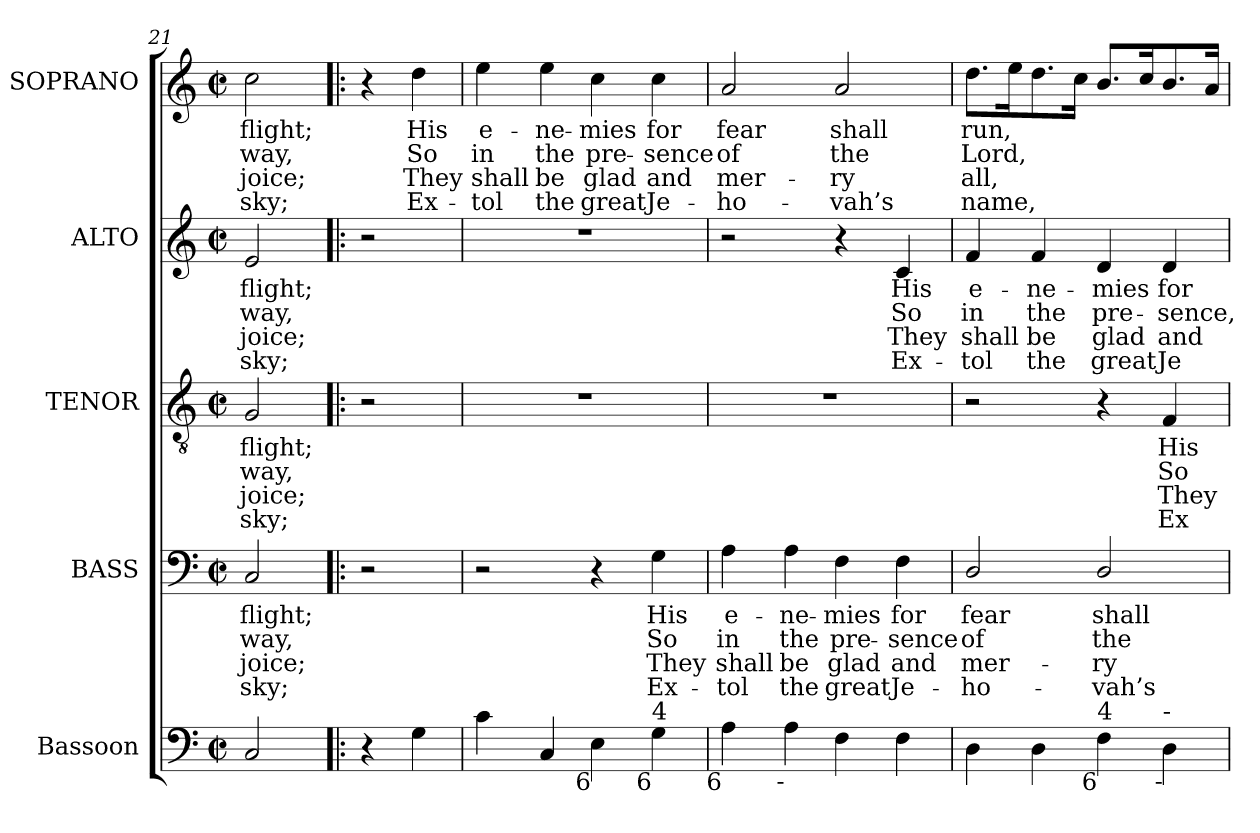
**kern	**kern	**text	**text	**text	**text	**kern	**text	**text	**text	**text	**kern	**text	**text	**text	**text	**kern	**text	**text	**text	**text
*part5	*part4	*part4	*part4	*part4	*part4	*part3	*part3	*part3	*part3	*part3	*part2	*part2	*part2	*part2	*part2	*part1	*part1	*part1	*part1	*part1
*staff5	*staff4	*staff4	*staff4	*staff4	*staff4	*staff3	*staff3	*staff3	*staff3	*staff3	*staff2	*staff2	*staff2	*staff2	*staff2	*staff1	*staff1	*staff1	*staff1	*staff1
*I"Bassoon	*I"BASS	*	*	*	*	*I"TENOR	*	*	*	*	*I"ALTO	*	*	*	*	*I"SOPRANO	*	*	*	*
*I'Bsn.	*I'B.	*	*	*	*	*I'T.	*	*	*	*	*I'A.	*	*	*	*	*I'S.	*	*	*	*
*clefF4	*clefF4	*	*	*	*	*clefGv2	*	*	*	*	*clefG2	*	*	*	*	*clefG2	*	*	*	*
*	*	*	*	*	*	*ITrd7c12	*	*	*	*	*	*	*	*	*	*	*	*	*	*
*k[]	*k[]	*	*	*	*	*k[]	*	*	*	*	*k[]	*	*	*	*	*k[]	*	*	*	*
*C:	*C:	*	*	*	*	*C:	*	*	*	*	*C:	*	*	*	*	*C:	*	*	*	*
*M2/2	*M2/2	*	*	*	*	*M2/2	*	*	*	*	*M2/2	*	*	*	*	*M2/2	*	*	*	*
*met(c|)	*met(c|)	*	*	*	*	*met(c|)	*	*	*	*	*met(c|)	*	*	*	*	*met(c|)	*	*	*	*
=21	=21	=21	=21	=21	=21	=21	=21	=21	=21	=21	=21	=21	=21	=21	=21	=21	=21	=21	=21	=21
!	!	!LO:LY:b:color=#000000	!LO:LY:b:color=#000000	!LO:LY:b:color=#000000	!LO:LY:b:color=#000000	!	!	!	!	!	!	!	!	!	!	!	!	!	!	!
!	!	!	!	!	!	!	!LO:LY:b:color=#000000	!LO:LY:b:color=#000000	!LO:LY:b:color=#000000	!LO:LY:b:color=#000000	!	!	!	!	!	!	!	!	!	!
!	!	!	!	!	!	!	!	!	!	!	!	!LO:LY:b:color=#000000	!LO:LY:b:color=#000000	!LO:LY:b:color=#000000	!LO:LY:b:color=#000000	!	!	!	!	!
!	!	!	!	!	!	!	!	!	!	!	!	!	!	!	!	!	!LO:LY:b:color=#000000	!LO:LY:b:color=#000000	!LO:LY:b:color=#000000	!LO:LY:b:color=#000000
2Ci/	2Ci/	flight;	-way,	joice;	sky;	2GGi/	flight;	-way,	joice;	sky;	2ei/	flight;	-way,	joice;	sky;	2cci\	flight;	-way,	joice;	sky;
=22!|:	=22!|:	=22!|:	=22!|:	=22!|:	=22!|:	=22!|:	=22!|:	=22!|:	=22!|:	=22!|:	=22!|:	=22!|:	=22!|:	=22!|:	=22!|:	=22!|:	=22!|:	=22!|:	=22!|:	=22!|:
4r	2r	.	.	.	.	2r	.	.	.	.	2r	.	.	.	.	4r	.	.	.	.
!	!	!	!	!	!	!	!	!	!	!	!	!	!	!	!	!	!LO:LY:b:color=#000000	!LO:LY:b:color=#000000	!LO:LY:b:color=#000000	!LO:LY:b:color=#000000
4Gi\	.	.	.	.	.	.	.	.	.	.	.	.	.	.	.	4ddi\	His	So	They	Ex-
=23	=23	=23	=23	=23	=23	=23	=23	=23	=23	=23	=23	=23	=23	=23	=23	=23	=23	=23	=23	=23
!	!	!	!	!	!	!	!	!	!	!	!	!	!	!	!	!	!LO:LY:b:color=#000000	!LO:LY:b:color=#000000	!LO:LY:b:color=#000000	!LO:LY:b:color=#000000
4ci\	2r	.	.	.	.	1r	.	.	.	.	1r	.	.	.	.	4eei\	e-	in	-shall	tol
!	!	!	!	!	!	!	!	!	!	!	!	!	!	!	!	!	!LO:LY:b:color=#000000	!LO:LY:b:color=#000000	!LO:LY:b:color=#000000	!LO:LY:b:color=#000000
4Ci/	.	.	.	.	.	.	.	.	.	.	.	.	.	.	.	4eei\	-ne-	the	be	the
!LO:TX:b:rj:t=6	!	!	!	!	!	!	!	!	!	!	!	!	!	!	!	!	!	!	!	!
!	!	!	!	!	!	!	!	!	!	!	!	!	!	!	!	!	!LO:LY:b:color=#000000	!LO:LY:b:color=#000000	!LO:LY:b:color=#000000	!LO:LY:b:color=#000000
4Ei\	4r	.	.	.	.	.	.	.	.	.	.	.	.	.	.	4cci\	-mies	pre-	glad	great
!	!	!LO:LY:b:color=#000000	!LO:LY:b:color=#000000	!LO:LY:b:color=#000000	!LO:LY:b:color=#000000	!	!	!	!	!	!	!	!	!	!	!	!	!	!	!
!LO:TX:b:rj:t=6	!	!	!	!	!	!	!	!	!	!	!	!	!	!	!	!	!	!	!	!
!LO:TX:t=4	!	!	!	!	!	!	!	!	!	!	!	!	!	!	!	!	!	!	!	!
!	!	!	!	!	!	!	!	!	!	!	!	!	!	!	!	!	!LO:LY:b:color=#000000	!LO:LY:b:color=#000000	!LO:LY:b:color=#000000	!LO:LY:b:color=#000000
4Gi\	4Gi\	His	So	They	Ex-	.	.	.	.	.	.	.	.	.	.	4cci\	for	-sence	and	Je-
=24	=24	=24	=24	=24	=24	=24	=24	=24	=24	=24	=24	=24	=24	=24	=24	=24	=24	=24	=24	=24
!	!	!LO:LY:b:color=#000000	!LO:LY:b:color=#000000	!LO:LY:b:color=#000000	!LO:LY:b:color=#000000	!	!	!	!	!	!	!	!	!	!	!	!	!	!	!
!LO:TX:b:rj:t=6	!	!	!	!	!	!	!	!	!	!	!	!	!	!	!	!	!	!	!	!
!	!	!	!	!	!	!	!	!	!	!	!	!	!	!	!	!	!LO:LY:b:color=#000000	!LO:LY:b:color=#000000	!LO:LY:b:color=#000000	!LO:LY:b:color=#000000
4Ai\	4Ai\	e-	in	-shall	tol	1r	.	.	.	.	2r	.	.	.	.	2ai/	fear	of	-mer-	-ho-
!LO:TX:b:rj:t=-	!	!	!	!	!	!	!	!	!	!	!	!	!	!	!	!	!	!	!	!
!	!	!LO:LY:b:color=#000000	!LO:LY:b:color=#000000	!LO:LY:b:color=#000000	!LO:LY:b:color=#000000	!	!	!	!	!	!	!	!	!	!	!	!	!	!	!
4Ai\	4Ai\	-ne-	the	be	the	.	.	.	.	.	.	.	.	.	.	.	.	.	.	.
!	!	!LO:LY:b:color=#000000	!LO:LY:b:color=#000000	!LO:LY:b:color=#000000	!LO:LY:b:color=#000000	!	!	!	!	!	!	!	!	!	!	!	!	!	!	!
!	!	!	!	!	!	!	!	!	!	!	!	!	!	!	!	!	!LO:LY:b:color=#000000	!LO:LY:b:color=#000000	!LO:LY:b:color=#000000	!LO:LY:b:color=#000000
4Fi\	4Fi\	-mies	pre-	glad	great	.	.	.	.	.	4r	.	.	.	.	2ai/	shall	the	-ry	vah’s
!	!	!LO:LY:b:color=#000000	!LO:LY:b:color=#000000	!LO:LY:b:color=#000000	!LO:LY:b:color=#000000	!	!	!	!	!	!	!	!	!	!	!	!	!	!	!
!	!	!	!	!	!	!	!	!	!	!	!	!LO:LY:b:color=#000000	!LO:LY:b:color=#000000	!LO:LY:b:color=#000000	!LO:LY:b:color=#000000	!	!	!	!	!
4Fi\	4Fi\	for	-sence	and	Je-	.	.	.	.	.	4ci/	His	So	They	Ex-	.	.	.	.	.
!!LO:LB:g=z
=25	=25	=25	=25	=25	=25	=25	=25	=25	=25	=25	=25	=25	=25	=25	=25	=25	=25	=25	=25	=25
!	!	!LO:LY:b:color=#000000	!LO:LY:b:color=#000000	!LO:LY:b:color=#000000	!LO:LY:b:color=#000000	!	!	!	!	!	!	!	!	!	!	!	!	!	!	!
!	!	!	!	!	!	!	!	!	!	!	!	!LO:LY:b:color=#000000	!LO:LY:b:color=#000000	!LO:LY:b:color=#000000	!LO:LY:b:color=#000000	!	!	!	!	!
!	!	!	!	!	!	!	!	!	!	!	!	!	!	!	!	!	!LO:LY:b:color=#000000	!LO:LY:b:color=#000000	!LO:LY:b:color=#000000	!LO:LY:b:color=#000000
4Di\	2Di/	fear	of	-mer-	-ho-	2r	.	.	.	.	4fi/	e-	in	-shall	tol	8.ddi\L	run,	Lord,	all,	name,
.	.	.	.	.	.	.	.	.	.	.	.	.	.	.	.	16eei\K	.	.	.	.
!	!	!	!	!	!	!	!	!	!	!	!	!LO:LY:b:color=#000000	!LO:LY:b:color=#000000	!LO:LY:b:color=#000000	!LO:LY:b:color=#000000	!	!	!	!	!
4Di\	.	.	.	.	.	.	.	.	.	.	4fi/	-ne-	the	be	the	8.ddi\	.	.	.	.
.	.	.	.	.	.	.	.	.	.	.	.	.	.	.	.	16cci\Jk	.	.	.	.
!	!	!LO:LY:b:color=#000000	!LO:LY:b:color=#000000	!LO:LY:b:color=#000000	!LO:LY:b:color=#000000	!	!	!	!	!	!	!	!	!	!	!	!	!	!	!
!LO:TX:b:rj:t=6	!	!	!	!	!	!	!	!	!	!	!	!	!	!	!	!	!	!	!	!
!LO:TX:t=4	!	!	!	!	!	!	!	!	!	!	!	!	!	!	!	!	!	!	!	!
!	!	!	!	!	!	!	!	!	!	!	!	!LO:LY:b:color=#000000	!LO:LY:b:color=#000000	!LO:LY:b:color=#000000	!LO:LY:b:color=#000000	!	!	!	!	!
4Fi\	2Di/	shall	the	-ry	vah’s	4r	.	.	.	.	4di/	-mies	pre-	glad	great	8.bi/L	.	.	.	.
.	.	.	.	.	.	.	.	.	.	.	.	.	.	.	.	16cci/K	.	.	.	.
!	!	!	!	!	!	!	!LO:LY:b:color=#000000	!LO:LY:b:color=#000000	!LO:LY:b:color=#000000	!LO:LY:b:color=#000000	!	!	!	!	!	!	!	!	!	!
!LO:TX:b:rj:t=-	!	!	!	!	!	!	!	!	!	!	!	!	!	!	!	!	!	!	!	!
!LO:TX:t=-	!	!	!	!	!	!	!	!	!	!	!	!	!	!	!	!	!	!	!	!
!	!	!	!	!	!	!	!	!	!	!	!	!LO:LY:b:color=#000000	!LO:LY:b:color=#000000	!LO:LY:b:color=#000000	!LO:LY:b:color=#000000	!	!	!	!	!
4Di\	.	.	.	.	.	4FFi/	His	So	They	Ex-	4di/	for	-sence,	and	Je-	8.bi/	.	.	.	.
.	.	.	.	.	.	.	.	.	.	.	.	.	.	.	.	16ai/Jk	.	.	.	.
=	=	=	=	=	=	=	=	=	=	=	=	=	=	=	=	=	=	=	=	=
*-	*-	*-	*-	*-	*-	*-	*-	*-	*-	*-	*-	*-	*-	*-	*-	*-	*-	*-	*-	*-
